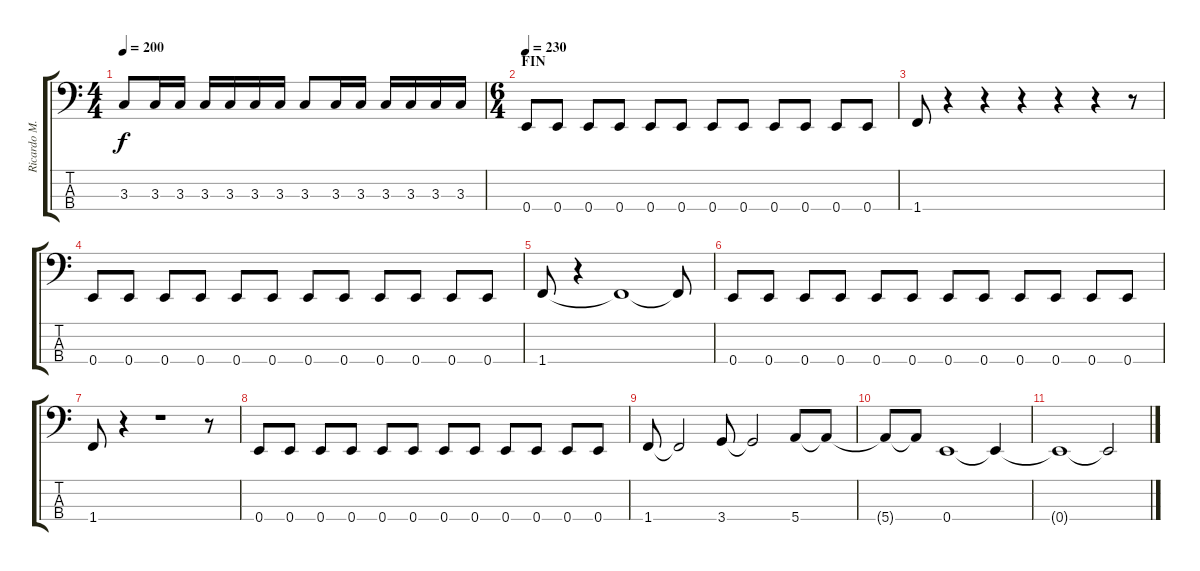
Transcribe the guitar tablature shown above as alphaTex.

\track ("Ricardo M. (Bajo)" "Ricardo M.") {instrument electricbassfinger}
\staff {score tabs}
\tuning (G2 D2 A1 E1) {hide}
\ts (4 4)
\tempo 200
\clef f4
\ks c
3.3.8{dy f} 3.3.16 3.3.16 3.3.16 3.3.16 3.3.16 3.3.16 3.3.8 3.3.16 3.3.16 3.3.16 3.3.16 3.3.16 3.3.16 |
\ts (6 4)
\section ("" "FIN")
\tempo 230
0.4.8 0.4.8 0.4.8 0.4.8 0.4.8 0.4.8 0.4.8 0.4.8 0.4.8 0.4.8 0.4.8 0.4.8 |
1.4.8 r.4 r.4 r.4 r.4 r.4 r.8 |
0.4.8 0.4.8 0.4.8 0.4.8 0.4.8 0.4.8 0.4.8 0.4.8 0.4.8 0.4.8 0.4.8 0.4.8 |
1.4.8 r.4 1.4{t}.1 1.4{t}.8 |
0.4.8 0.4.8 0.4.8 0.4.8 0.4.8 0.4.8 0.4.8 0.4.8 0.4.8 0.4.8 0.4.8 0.4.8 |
1.4.8 r.4 r.1 r.8 |
0.4.8 0.4.8 0.4.8 0.4.8 0.4.8 0.4.8 0.4.8 0.4.8 0.4.8 0.4.8 0.4.8 0.4.8 |
1.4.8 1.4{t}.2 3.4.8 3.4{t}.2 5.4.8 5.4{t}.8 |
5.4{t}.8 5.4{t}.8 0.4.1 0.4{t}.4 |
0.4{t}.1 0.4{t}.2
